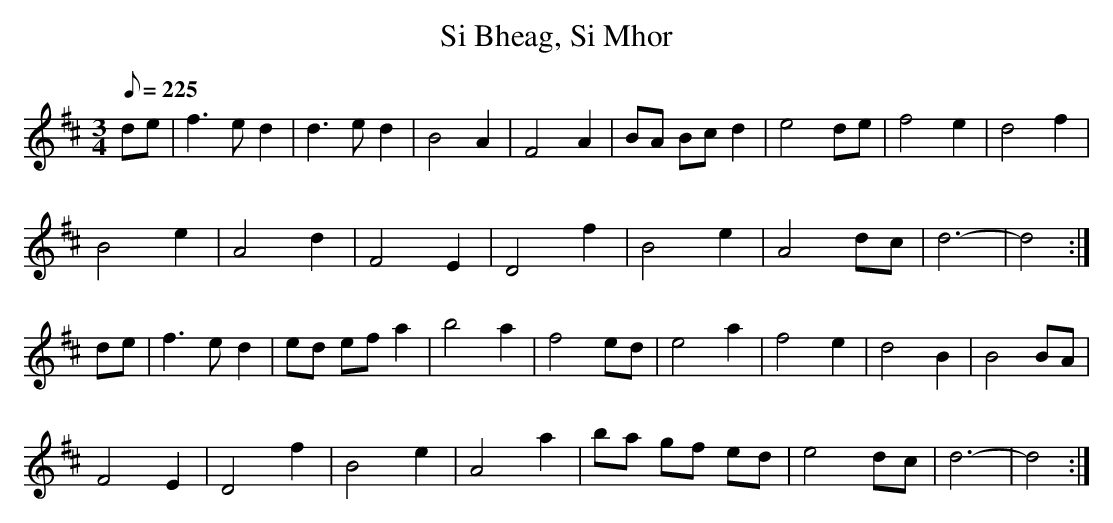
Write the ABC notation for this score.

X:1
T:Si Bheag, Si Mhor
M:3/4
L:1/8
Q:225
K:D Major
de|f3ed2|d3ed2|B4 A2|F4 A2|BA Bc d2|e4 de|f4 e2|d4 f2|
B4 e2|A4 d2|F4 E2|D4 f2|B4 e2|A4 dc|d6-|d4:|*
de|f3 e d2|ed ef a2|b4a2|f4 ed|e4 a2|f4 e2|d4 B2|B4 BA|
F4 E2|D4 f2|B4 e2|A4 a2|ba gf ed|e4 dc|d6-|d4:|**
